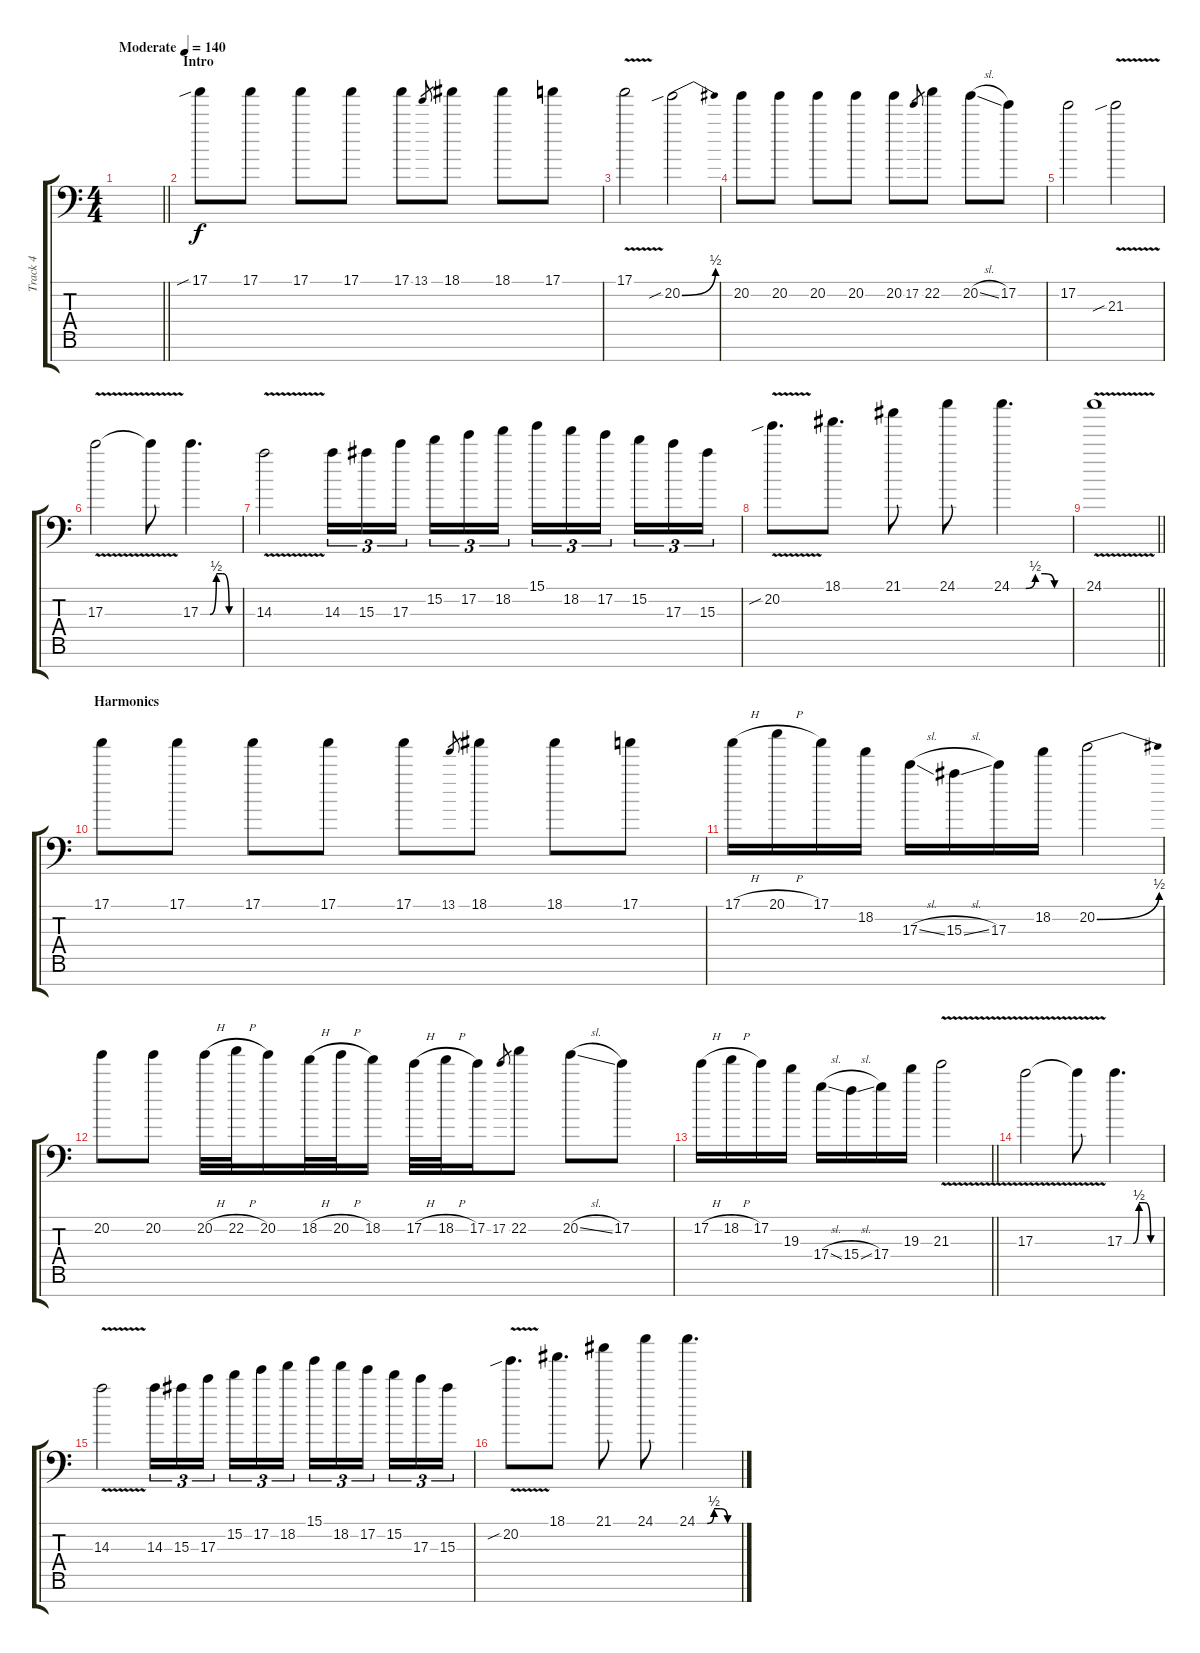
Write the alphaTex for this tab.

\track ("Track 4" "Track 4") {instrument distortionguitar}
\staff {score tabs}
\tuning (E4 B3 G3 D3 A2 E2 A1) {hide}
\ts (4 4)
\tempo (140 "Moderate")
\clef f4
\barLineRight lightlight
\ks c
|
\section ("" "Intro")
17.1{sib}.8 17.1.8 17.1.8 17.1.8 17.1.8 13.1.8{gr} 18.1.8 18.1.8 17.1.8 |
17.1{v}.2 20.2{be (bend 0 0 60 2) sib}.2 |
20.2.8 20.2.8 20.2.8 20.2.8 20.2.8 17.2.8{gr} 22.2.8 20.2{sl}.8 17.2.8 |
17.2.2 21.3{v sib}.2 |
17.3{v}.2 17.3{t}.8 17.3{be (custom 0 0 15 0 25 2 35 2 45 0 60 0)}.4{d} |
14.3{v}.2 14.3.16{tu (3 2)} 15.3.16{tu (3 2)} 17.3.16{tu (3 2) beam splitsecondary} 15.2.16{tu (3 2)} 17.2.16{tu (3 2)} 18.2.16{tu (3 2)} 15.1.16{tu (3 2)} 18.2.16{tu (3 2)} 17.2.16{tu (3 2) beam splitsecondary} 15.2.16{tu (3 2)} 17.3.16{tu (3 2)} 15.3.16{tu (3 2)} |
20.2{v sib}.8{d} 18.1.8{d} 21.1.8 24.1.8 24.1{be (custom 0 0 15 0 25 2 35 2 45 0 60 0)}.4{d} |
\barLineRight lightlight
24.1{v}.1 |
\section ("" "Harmonics")
17.1.8 17.1.8 17.1.8 17.1.8 17.1.8 13.1.8{gr} 18.1.8 18.1.8 17.1.8 |
17.1{h}.16 20.1{h}.16 17.1.16 18.2.16 17.3{sl}.16 15.3{sl}.16 17.3.16 18.2.16 20.2{be (bend 0 0 60 2)}.2 |
20.2.8 20.2.8 20.2{h}.32 22.2{h}.32 20.2.16 18.2{h}.32 20.2{h}.32 18.2.16 17.2{h}.32 18.2{h}.32 17.2.16 17.2.8{gr} 22.2.8 20.2{sl}.8 17.2.8 |
\barLineRight lightlight
17.2{h}.16 18.2{h}.16 17.2.16 19.3.16 17.4{sl}.16 15.4{sl}.16 17.4.16 19.3.16 21.3{v}.2 |
17.3{v}.2 17.3{t}.8 17.3{be (custom 0 0 15 0 25 2 35 2 45 0 60 0)}.4{d} |
14.3{v}.2 14.3.16{tu (3 2)} 15.3.16{tu (3 2)} 17.3.16{tu (3 2) beam splitsecondary} 15.2.16{tu (3 2)} 17.2.16{tu (3 2)} 18.2.16{tu (3 2)} 15.1.16{tu (3 2)} 18.2.16{tu (3 2)} 17.2.16{tu (3 2) beam splitsecondary} 15.2.16{tu (3 2)} 17.3.16{tu (3 2)} 15.3.16{tu (3 2)} |
20.2{v sib}.8{d} 18.1.8{d} 21.1.8 24.1.8 24.1{be (custom 0 0 15 0 25 2 35 2 45 0 60 0)}.4{d}
